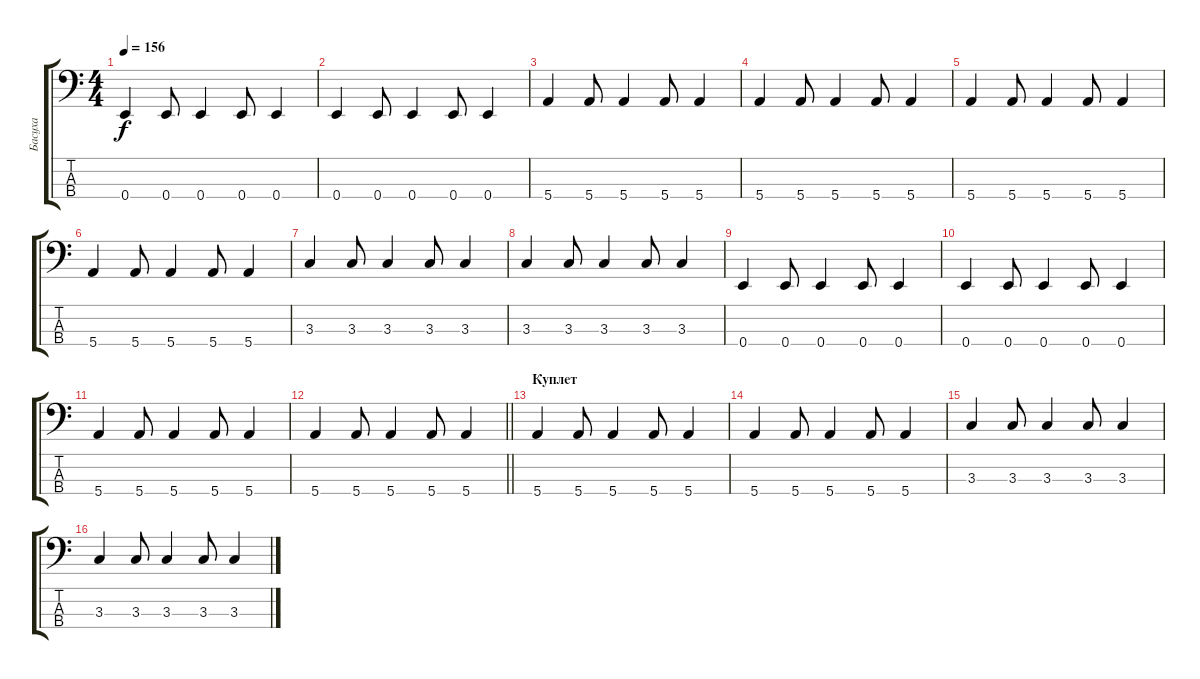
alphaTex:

\track ("Басуха" "Басуха") {instrument electricbassfinger}
\staff {score tabs}
\tuning (G2 D2 A1 E1) {hide}
\ts (4 4)
\tempo 156
\clef f4
\ks c
0.4.4{dy f} 0.4.8 0.4.4 0.4.8 0.4.4 |
0.4.4 0.4.8 0.4.4 0.4.8 0.4.4 |
5.4.4 5.4.8 5.4.4 5.4.8 5.4.4 |
5.4.4 5.4.8 5.4.4 5.4.8 5.4.4 |
5.4.4 5.4.8 5.4.4 5.4.8 5.4.4 |
5.4.4 5.4.8 5.4.4 5.4.8 5.4.4 |
3.3.4 3.3.8 3.3.4 3.3.8 3.3.4 |
3.3.4 3.3.8 3.3.4 3.3.8 3.3.4 |
0.4.4 0.4.8 0.4.4 0.4.8 0.4.4 |
0.4.4 0.4.8 0.4.4 0.4.8 0.4.4 |
5.4.4 5.4.8 5.4.4 5.4.8 5.4.4 |
\barLineRight lightlight
5.4.4 5.4.8 5.4.4 5.4.8 5.4.4 |
\section ("" "Куплет")
5.4.4 5.4.8 5.4.4 5.4.8 5.4.4 |
5.4.4 5.4.8 5.4.4 5.4.8 5.4.4 |
3.3.4 3.3.8 3.3.4 3.3.8 3.3.4 |
3.3.4 3.3.8 3.3.4 3.3.8 3.3.4
